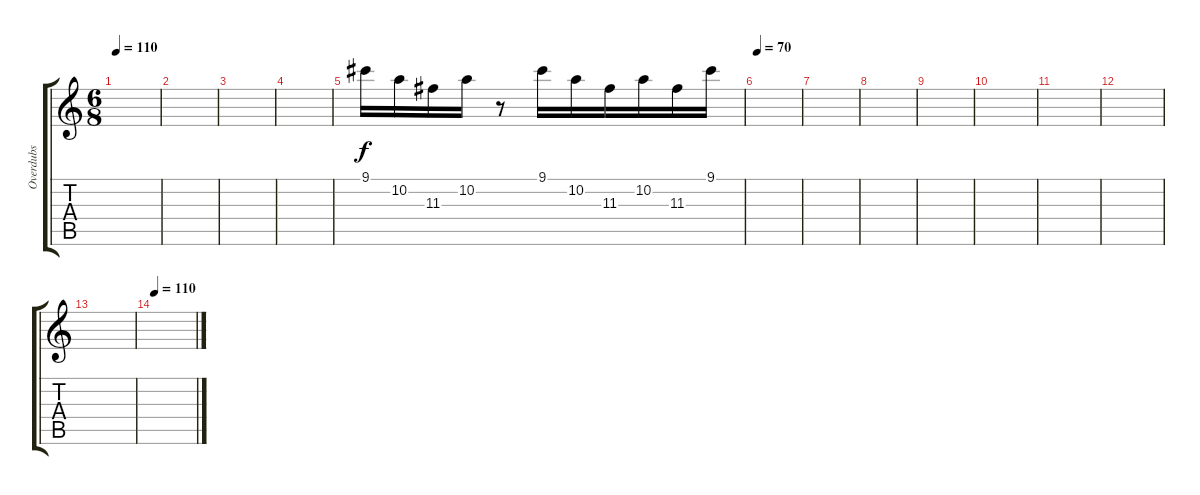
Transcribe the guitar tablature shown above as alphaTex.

\track ("Overdubs" "Overdubs") {instrument overdrivenguitar}
\staff {score tabs}
\tuning (E4 B3 G3 D3 A2 E2) {hide}
\ts (6 8)
\tempo 110
\clef g2
\ks c
|
|
|
|
9.1.16{dy f} 10.2.16 11.3.16 10.2.16 r.8 9.1.16 10.2.16 11.3.16 10.2.16 11.3.16 9.1.16 |
\tempo 70
|
|
|
|
|
|
|
|
\tempo 110
